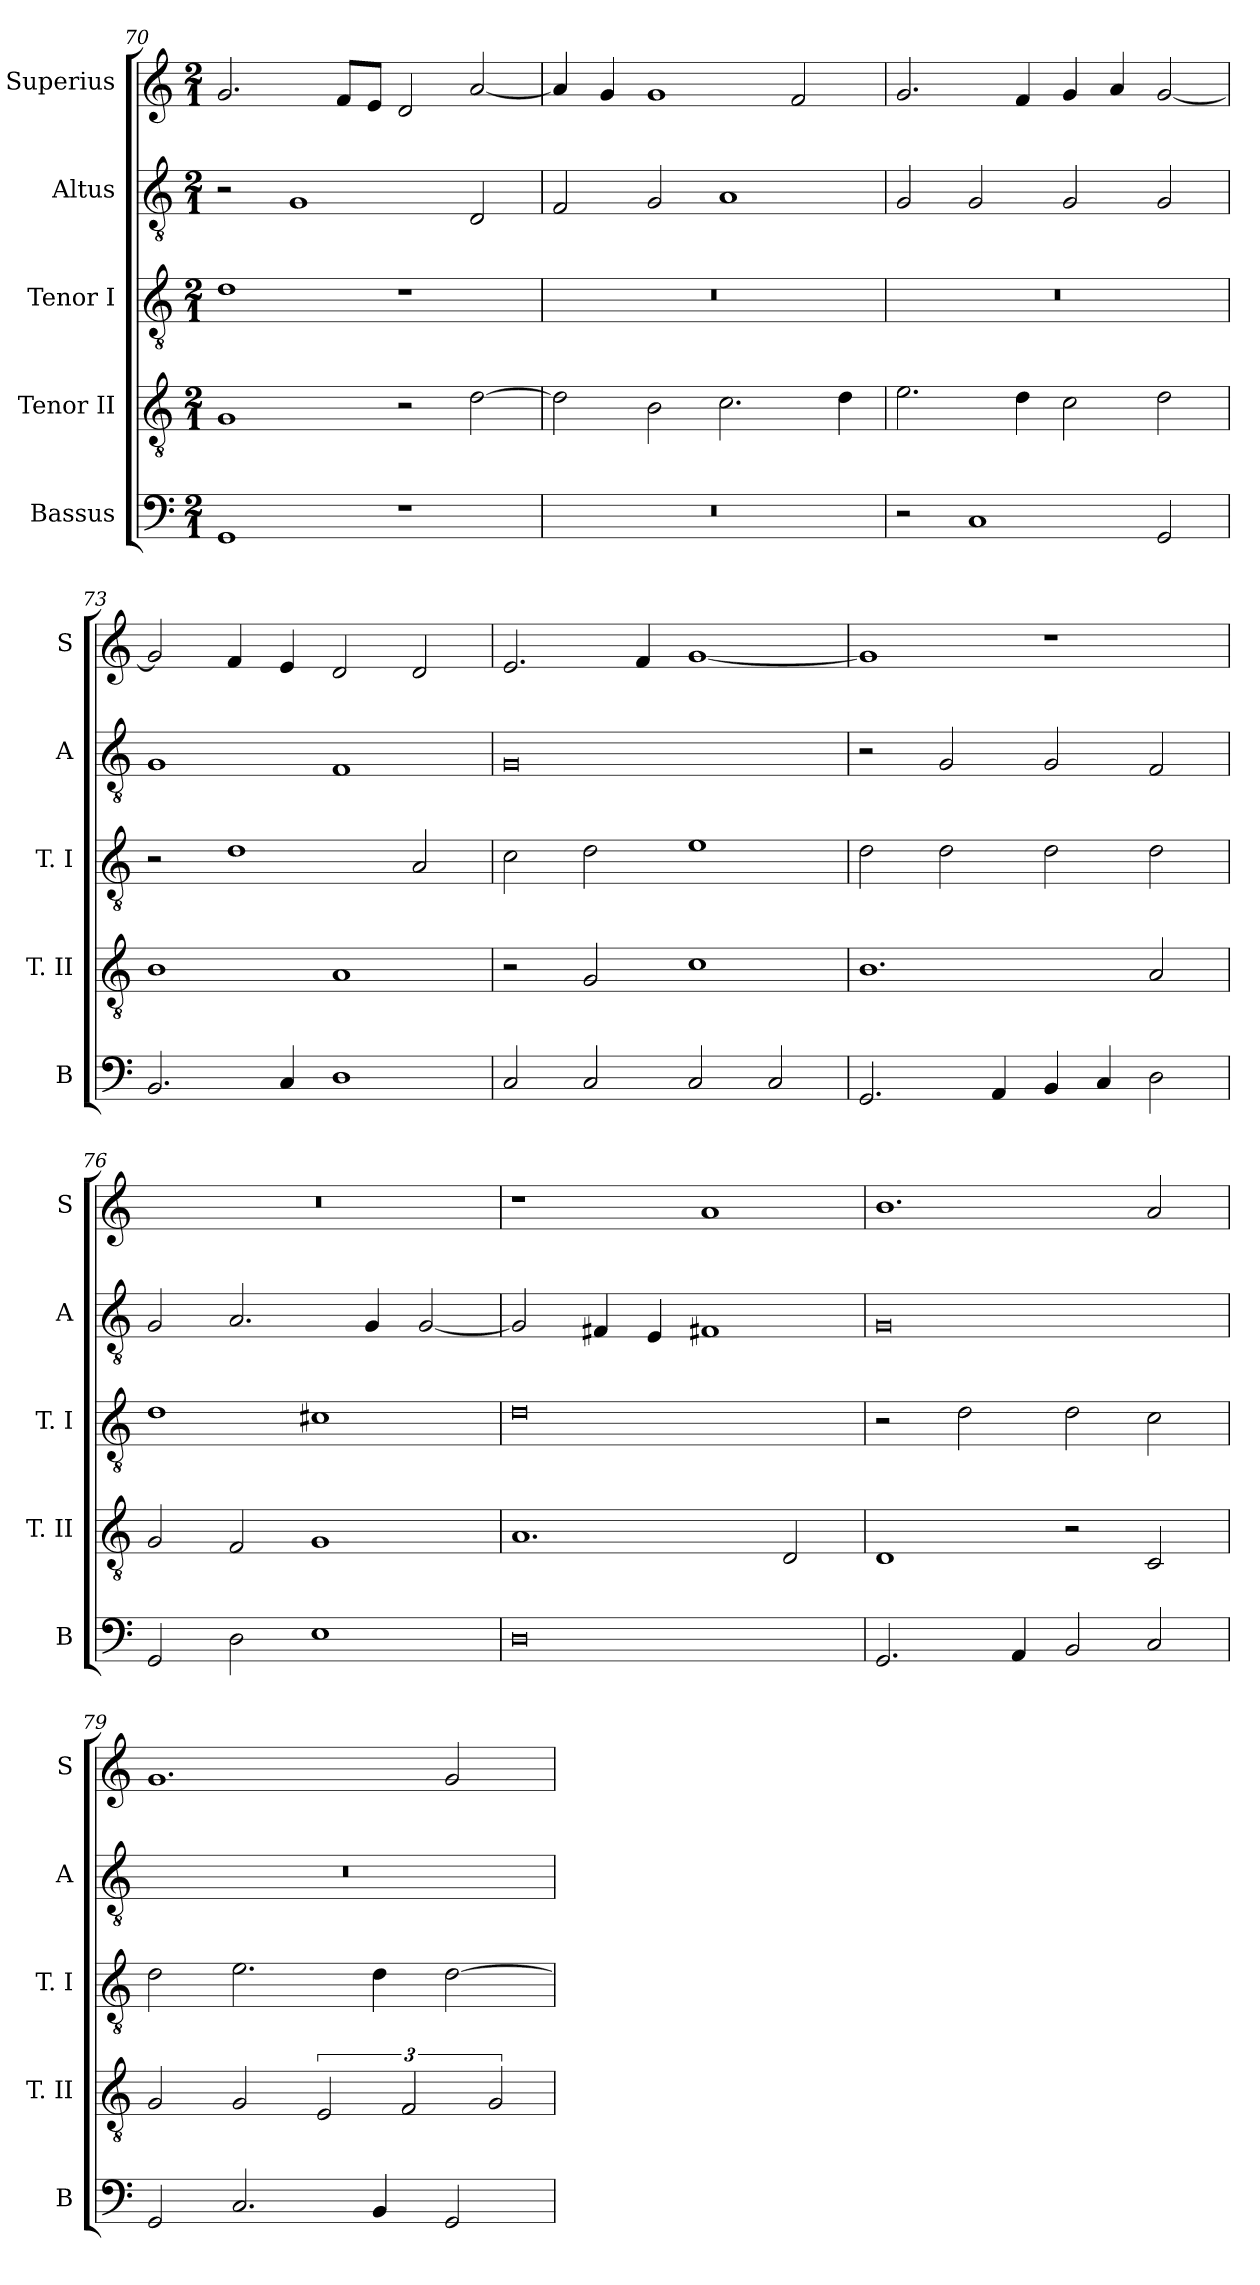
**kern	**kern	**kern	**kern	**kern
*part5	*part4	*part3	*part2	*part1
*staff5	*staff4	*staff3	*staff2	*staff1
*I"Bassus	*I"Tenor II	*I"Tenor I	*I"Altus	*I"Superius
*I'B	*I'T. II	*I'T. I	*I'A	*I'S
*clefF4	*clefGv2	*clefGv2	*clefGv2	*clefG2
*k[]	*k[]	*k[]	*k[]	*k[]
*C:	*C:	*C:	*C:	*C:
*M2/1	*M2/1	*M2/1	*M2/1	*M2/1
=70	=70	=70	=70	=70
1GG	1G	1d	2r	2.g
.	.	.	1G	.
.	.	.	.	8fL
.	.	.	.	8eJ
1r	2r	1r	.	2d
.	[2d	.	2D	[2a
=71	=71	=71	=71	=71
0r	2d]	0r	2F	4a]
.	.	.	.	4g
.	2B	.	2G	1g
.	2.c	.	1A	.
.	.	.	.	2f
.	4d	.	.	.
=72	=72	=72	=72	=72
2r	2.e	0r	2G	2.g
1C	.	.	2G	.
.	4d	.	.	4f
.	2c	.	2G	4g
.	.	.	.	4a
2GG	2d	.	2G	[2g
=73	=73	=73	=73	=73
2.BB	1B	2r	1G	2g]
.	.	1d	.	4f
4C	.	.	.	4e
1D	1A	.	1F	2d
.	.	2A	.	2d
=74	=74	=74	=74	=74
2C	2r	2c	0G	2.e
2C	2G	2d	.	.
.	.	.	.	4f
2C	1c	1e	.	[1g
2C	.	.	.	.
=75	=75	=75	=75	=75
2.GG	1.B	2d	2r	1g]
.	.	2d	2G	.
4AA	.	.	.	.
4BB	.	2d	2G	1r
4C	.	.	.	.
2D	2A	2d	2F	.
=76	=76	=76	=76	=76
2GG	2G	1d	2G	0r
2D	2F	.	2.A	.
1E	1G	1c#X	.	.
.	.	.	4G	.
.	.	.	[2G	.
=77	=77	=77	=77	=77
0D	1.A	0d	2G]	1r
.	.	.	4F#X	.
.	.	.	4E	.
.	.	.	1F#X	1a
.	2D	.	.	.
=78	=78	=78	=78	=78
2.GG	1D	2r	0G	1.b
.	.	2d	.	.
4AA	.	.	.	.
2BB	2r	2d	.	.
2C	2C	2c	.	2a
=79	=79	=79	=79	=79
2GG	2G	2d	0r	1.g
2.C	2G	2.e	.	.
.	3E	.	.	.
4BB	.	4d	.	.
.	3F	.	.	.
2GG	.	[2d	.	2g
.	3G	.	.	.
=	=	=	=	=
*-	*-	*-	*-	*-
